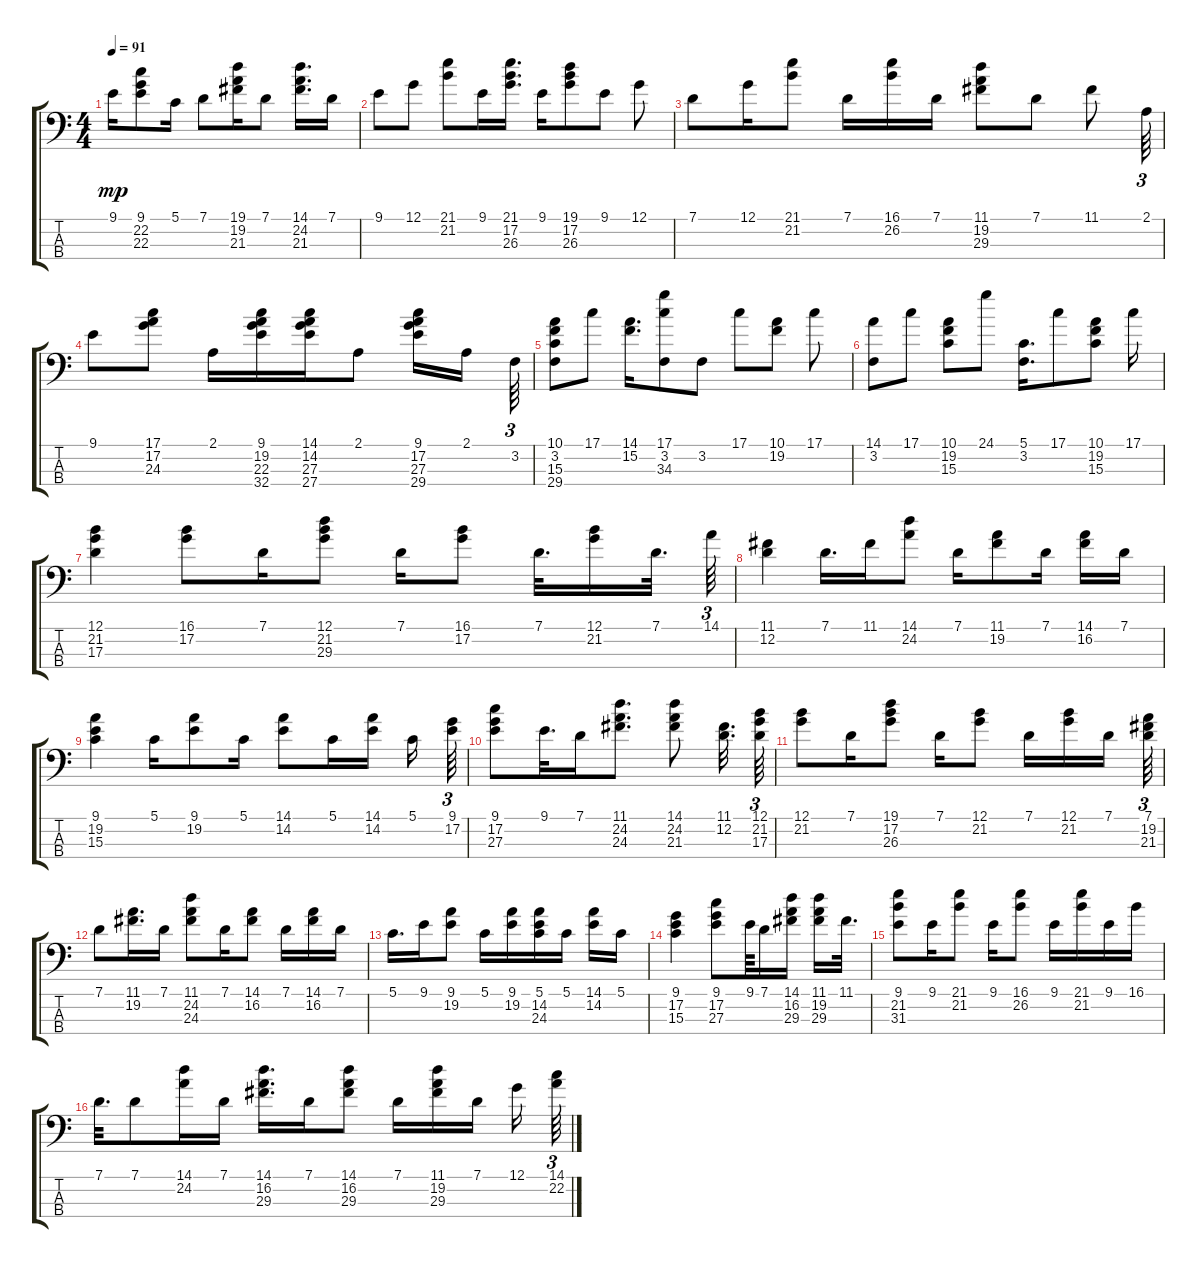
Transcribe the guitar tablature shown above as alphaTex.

\track "" {instrument distortionguitar}
\staff {score tabs}
\tuning (G2 D2 A1 E1) {hide}
\ts (4 4)
\tempo 91
\clef f4
\ks c
9.1.16{dy mp} (9.1 22.2 22.3).8 5.1.16 7.1.8 (19.1 19.2 21.3).16 7.1.8 (14.1 24.2 21.3).16{d} 7.1.16 |
9.1.8 12.1.8 (21.1 21.2).8 9.1.16 (21.1 17.2 26.3).16{d} 9.1.16 (19.1 17.2 26.3).8 9.1.8 12.1.8 |
7.1.8 12.1.16 (21.1 21.2).8 7.1.16 (16.1 26.2).16 7.1.16 (11.1 19.2 29.3).8 7.1.8 11.1.8 2.1.64{tu (3 2)} |
9.1.8 (17.1 17.2 24.3).8 2.1.16 (9.1 19.2 22.3 32.4).16 (14.1 14.2 27.3 27.4).16 2.1.8 (9.1 17.2 27.3 29.4).16 2.1.16 3.2.64{tu (3 2)} |
(10.1 3.2 15.3 29.4).8 17.1.8 (14.1 15.2).16{d} (17.1 3.2 34.3).8 3.2.8 17.1.8 (10.1 19.2).8 17.1.8 |
(14.1 3.2).8 17.1.8 (10.1 19.2 15.3).8 24.1.8 (5.1 3.2).16{d} 17.1.8 (10.1 19.2 15.3).8 17.1.16 |
(12.1 21.2 17.3).4 (16.1 17.2).8 7.1.16 (12.1 21.2 29.3).8 7.1.16 (16.1 17.2).8 7.1.32{d} (12.1 21.2).16 7.1.32{d} 14.1.64{tu (3 2)} |
(11.1 12.2).4 7.1.16{d} 11.1.16 (14.1 24.2).8 7.1.16 (11.1 19.2).8 7.1.16 (14.1 16.2).16 7.1.16 |
(9.1 19.2 15.3).4 5.1.16 (9.1 19.2).8 5.1.16 (14.1 14.2).8 5.1.16 (14.1 14.2).16 5.1.16 (9.1 17.2).64{tu (3 2)} |
(9.1 17.2 27.3).8 9.1.32{d} 7.1.16 (11.1 24.2 24.3).8{d} (14.1 24.2 21.3).8 (11.1 12.2).32{d} (12.1 21.2 17.3).64{tu (3 2)} |
(12.1 21.2).8 7.1.16 (19.1 17.2 26.3).8 7.1.16 (12.1 21.2).8 7.1.16 (12.1 21.2).16 7.1.16 (7.1 19.2 21.3).64{tu (3 2)} |
7.1.8 (11.1 19.2).16{d} 7.1.16 (11.1 24.2 24.3).8 7.1.16 (14.1 16.2).8 7.1.16 (14.1 16.2).16 7.1.16 |
5.1.16{d} 9.1.16 (9.1 19.2).8 5.1.16 (9.1 19.2).16 (5.1 14.2 24.3).16 5.1.16 (14.1 14.2).16 5.1.16 |
(9.1 17.2 15.3).4 (9.1 17.2 27.3).8 9.1.64 7.1.16 (14.1 16.2 29.3).16 (11.1 19.2 29.3).16 11.1.32{d} |
(9.1 21.2 31.3).8 9.1.16 (21.1 21.2).8 9.1.16 (16.1 26.2).8 9.1.16 (21.1 21.2).16 9.1.16 16.1.16 |
7.1.32{d} 7.1.8 (14.1 24.2).16 7.1.16 (14.1 16.2 29.3).16{d} 7.1.16 (14.1 16.2 29.3).8 7.1.16 (11.1 19.2 29.3).16 7.1.16 12.1.16 (14.1 22.2).64{tu (3 2)}
